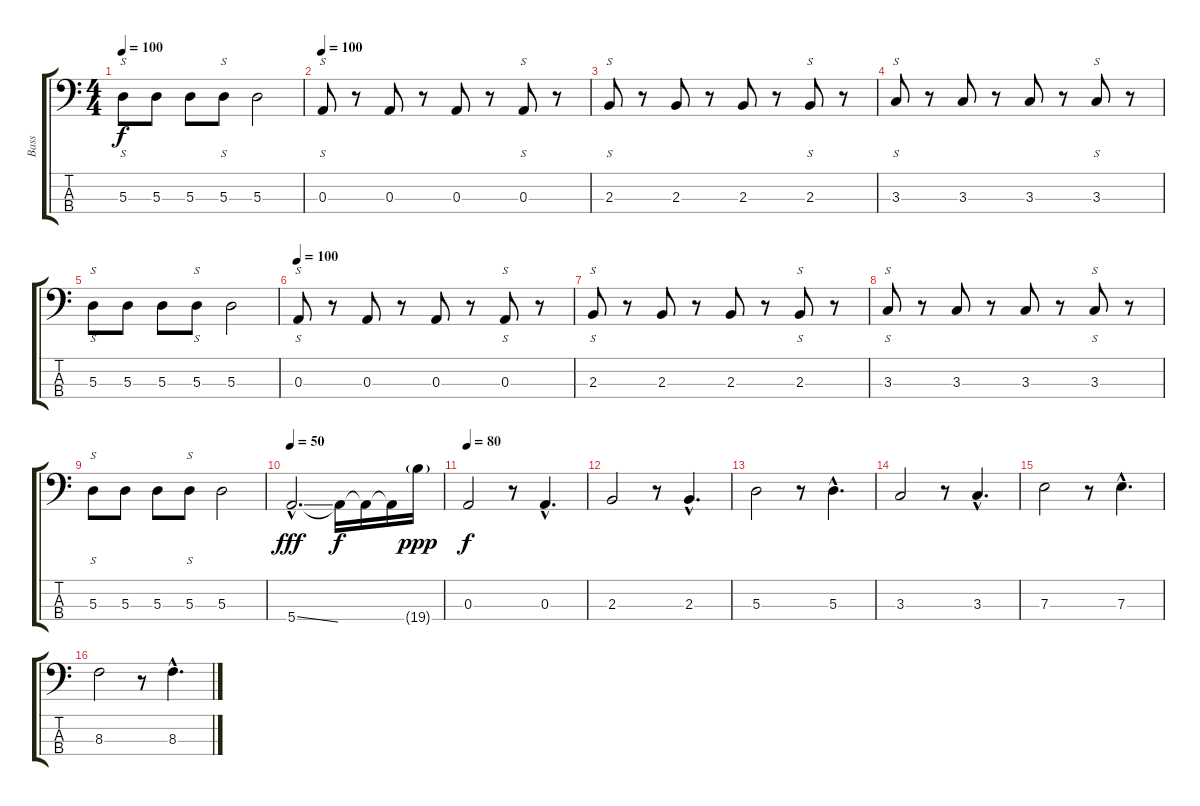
\track ("Bass" "Bass") {instrument electricbassfinger}
\staff {score tabs}
\tuning (G2 D2 A1 E1) {hide}
\ts (4 4)
\tempo 100
\clef f4
\ks c
5.3.8{s dy f} 5.3.8 5.3.8 5.3.8{s} 5.3.2 |
\tempo 100
0.3.8{s} r.8 0.3.8 r.8 0.3.8 r.8 0.3.8{s} r.8 |
2.3.8{s} r.8 2.3.8 r.8 2.3.8 r.8 2.3.8{s} r.8 |
3.3.8{s} r.8 3.3.8 r.8 3.3.8 r.8 3.3.8{s} r.8 |
5.3.8{s} 5.3.8 5.3.8 5.3.8{s} 5.3.2 |
\tempo 100
0.3.8{s} r.8 0.3.8 r.8 0.3.8 r.8 0.3.8{s} r.8 |
2.3.8{s} r.8 2.3.8 r.8 2.3.8 r.8 2.3.8{s} r.8 |
3.3.8{s} r.8 3.3.8 r.8 3.3.8 r.8 3.3.8{s} r.8 |
5.3.8{s} 5.3.8 5.3.8 5.3.8{s} 5.3.2 |
\tempo 50
5.4{ss hac}.2{d dy fff} 5.4{t}.16{dy f} 5.4{t}.16 5.4{t}.16 19.4{g}.16{dy ppp} |
\tempo 80
0.3.2{dy f} r.8 0.3{hac}.4{d} |
2.3.2 r.8 2.3{hac}.4{d} |
5.3.2 r.8 5.3{hac}.4{d} |
3.3.2 r.8 3.3{hac}.4{d} |
7.3.2 r.8 7.3{hac}.4{d} |
8.3.2 r.8 8.3{hac}.4{d}
